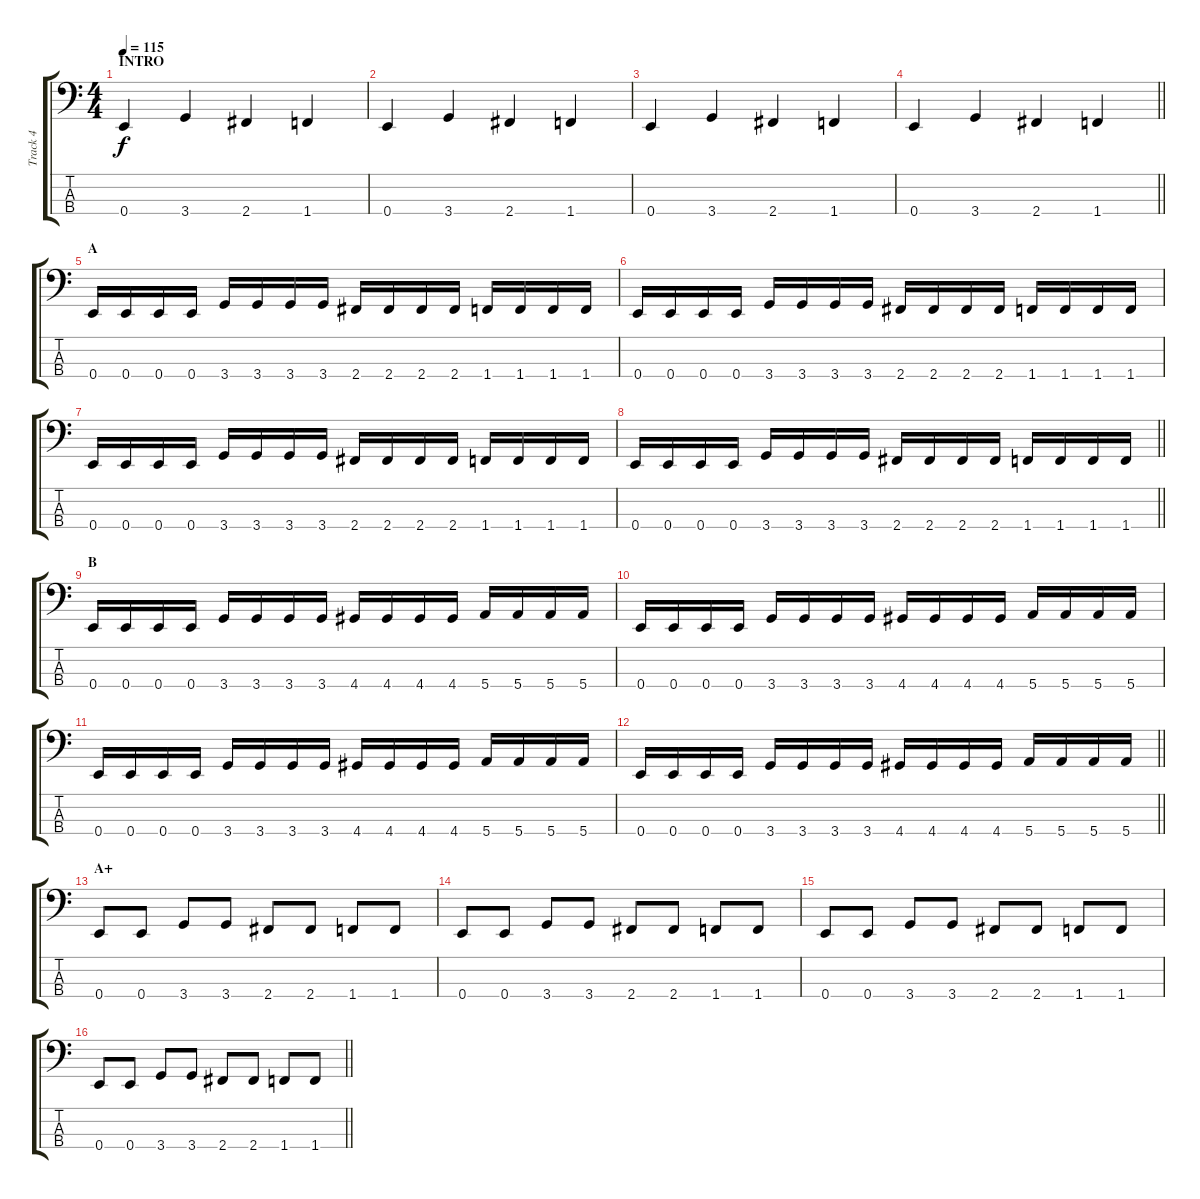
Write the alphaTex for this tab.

\track ("Track 4" "Track 4") {instrument electricbassfinger}
\staff {score tabs}
\tuning (G2 D2 A1 E1) {hide}
\ts (4 4)
\section ("" "INTRO")
\tempo 115
\clef f4
\ks c
0.4.4{dy f instrument electricbassfinger} 3.4.4 2.4.4 1.4.4 |
0.4.4 3.4.4 2.4.4 1.4.4 |
0.4.4 3.4.4 2.4.4 1.4.4 |
\barLineRight lightlight
0.4.4 3.4.4 2.4.4 1.4.4 |
\section ("" "A")
0.4.16 0.4.16 0.4.16 0.4.16 3.4.16 3.4.16 3.4.16 3.4.16 2.4.16 2.4.16 2.4.16 2.4.16 1.4.16 1.4.16 1.4.16 1.4.16 |
0.4.16 0.4.16 0.4.16 0.4.16 3.4.16 3.4.16 3.4.16 3.4.16 2.4.16 2.4.16 2.4.16 2.4.16 1.4.16 1.4.16 1.4.16 1.4.16 |
0.4.16 0.4.16 0.4.16 0.4.16 3.4.16 3.4.16 3.4.16 3.4.16 2.4.16 2.4.16 2.4.16 2.4.16 1.4.16 1.4.16 1.4.16 1.4.16 |
\barLineRight lightlight
0.4.16 0.4.16 0.4.16 0.4.16 3.4.16 3.4.16 3.4.16 3.4.16 2.4.16 2.4.16 2.4.16 2.4.16 1.4.16 1.4.16 1.4.16 1.4.16 |
\section ("" "B")
0.4.16 0.4.16 0.4.16 0.4.16 3.4.16 3.4.16 3.4.16 3.4.16 4.4.16 4.4.16 4.4.16 4.4.16 5.4.16 5.4.16 5.4.16 5.4.16 |
0.4.16 0.4.16 0.4.16 0.4.16 3.4.16 3.4.16 3.4.16 3.4.16 4.4.16 4.4.16 4.4.16 4.4.16 5.4.16 5.4.16 5.4.16 5.4.16 |
0.4.16 0.4.16 0.4.16 0.4.16 3.4.16 3.4.16 3.4.16 3.4.16 4.4.16 4.4.16 4.4.16 4.4.16 5.4.16 5.4.16 5.4.16 5.4.16 |
\barLineRight lightlight
0.4.16 0.4.16 0.4.16 0.4.16 3.4.16 3.4.16 3.4.16 3.4.16 4.4.16 4.4.16 4.4.16 4.4.16 5.4.16 5.4.16 5.4.16 5.4.16 |
\section ("" "A+")
0.4.8 0.4.8 3.4.8 3.4.8 2.4.8 2.4.8 1.4.8 1.4.8 |
0.4.8 0.4.8 3.4.8 3.4.8 2.4.8 2.4.8 1.4.8 1.4.8 |
0.4.8 0.4.8 3.4.8 3.4.8 2.4.8 2.4.8 1.4.8 1.4.8 |
\barLineRight lightlight
0.4.8 0.4.8 3.4.8 3.4.8 2.4.8 2.4.8 1.4.8 1.4.8
